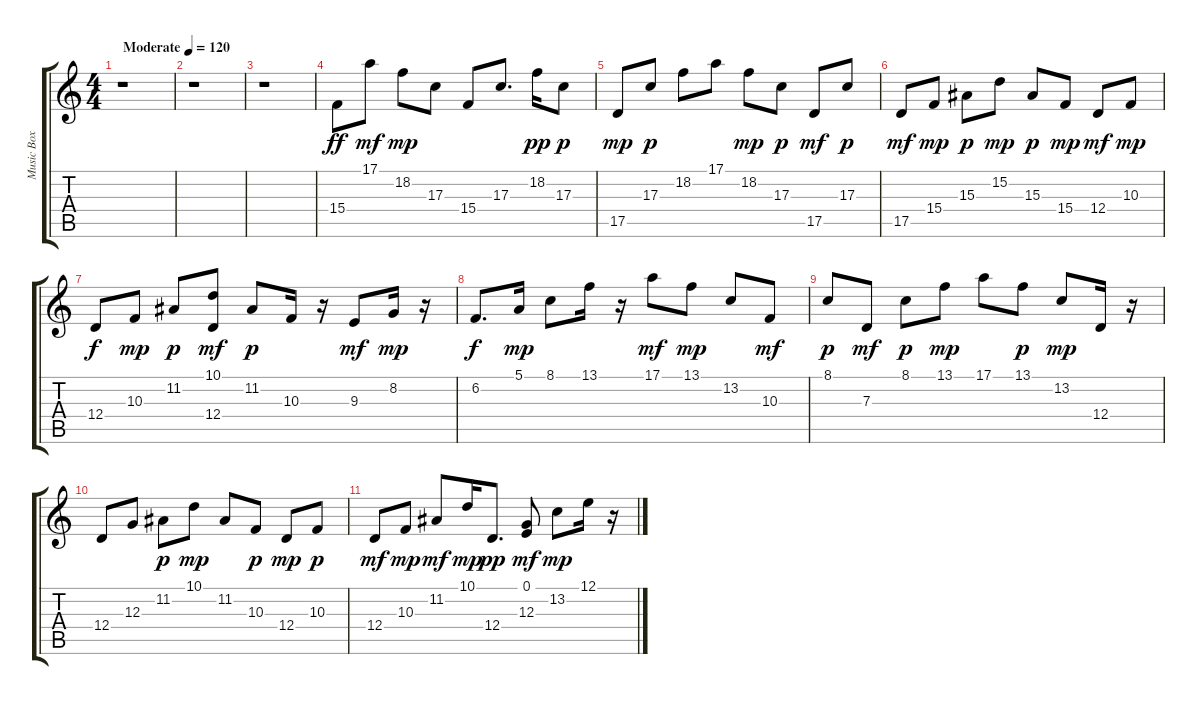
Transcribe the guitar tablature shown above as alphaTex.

\track ("Music Box" "Music Box") {instrument musicbox}
\staff {score tabs}
\tuning (E4 B3 G3 D3 A2 E2) {hide}
\ts (4 4)
\tempo (120 "Moderate")
\clef g2
\ks c
r.1{dy ff instrument musicbox} |
r.1 |
r.1 |
15.4.8 17.1.8{dy mf} 18.2.8{dy mp} 17.3.8 15.4.8 17.3.8{d} 18.2.16{dy pp} 17.3.8{dy p} |
17.5.8{dy mp} 17.3.8{dy p} 18.2.8 17.1.8 18.2.8{dy mp} 17.3.8{dy p} 17.5.8{dy mf} 17.3.8{dy p} |
17.5.8{dy mf} 15.4.8{dy mp} 15.3.8{dy p} 15.2.8{dy mp} 15.3.8{dy p} 15.4.8{dy mp} 12.4.8{dy mf} 10.3.8{dy mp} |
12.4.8{dy f} 10.3.8{dy mp} 11.2.8{dy p} (10.1 12.4).8{dy mf} 11.2.8{dy p} 10.3.16 r.16 9.3.8{dy mf} 8.2.16{dy mp} r.16 |
6.2.8{d dy f} 5.1.16{dy mp} 8.1.8 13.1.16 r.16 17.1.8{dy mf} 13.1.8{dy mp} 13.2.8 10.3.8{dy mf} |
8.1.8{dy p} 7.3.8{dy mf} 8.1.8{dy p} 13.1.8{dy mp} 17.1.8 13.1.8{dy p} 13.2.8{dy mp} 12.4.16 r.16 |
12.4.8 12.3.8 11.2.8{dy p} 10.1.8{dy mp} 11.2.8 10.3.8{dy p} 12.4.8{dy mp} 10.3.8{dy p} |
12.4.8{dy mf} 10.3.8{dy mp} 11.2.8{dy mf} 10.1.16{dy mp} 12.4.8{d dy pp} (0.1 12.3).8{dy mf} 13.2.8{dy mp} 12.1.16 r.16
